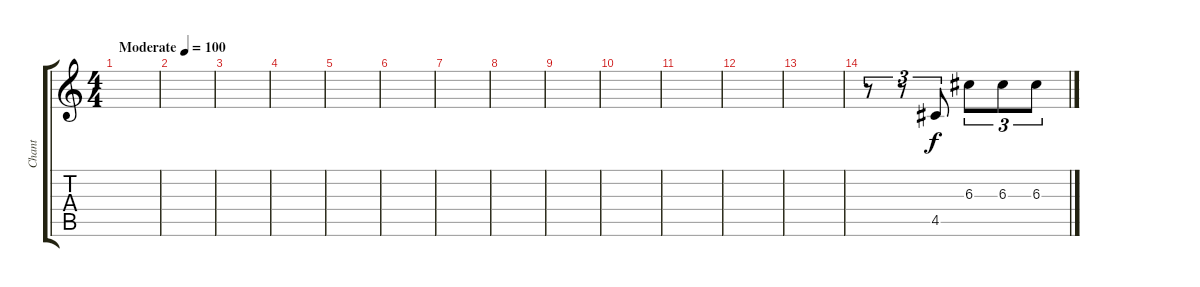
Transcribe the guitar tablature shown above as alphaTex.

\track ("Chant" "Chant") {instrument acousticguitarsteel}
\staff {score tabs}
\tuning (E4 B3 G3 D3 A2 E2) {hide}
\ts (4 4)
\tempo (100 "Moderate")
\clef g2
\ks c
|
|
|
|
|
|
|
|
|
|
|
|
|
r.8{tu (3 2)} r.8{tu (3 2)} 4.5.8{tu (3 2)} 6.3.8{tu (3 2)} 6.3.8{tu (3 2)} 6.3.8{tu (3 2)}
